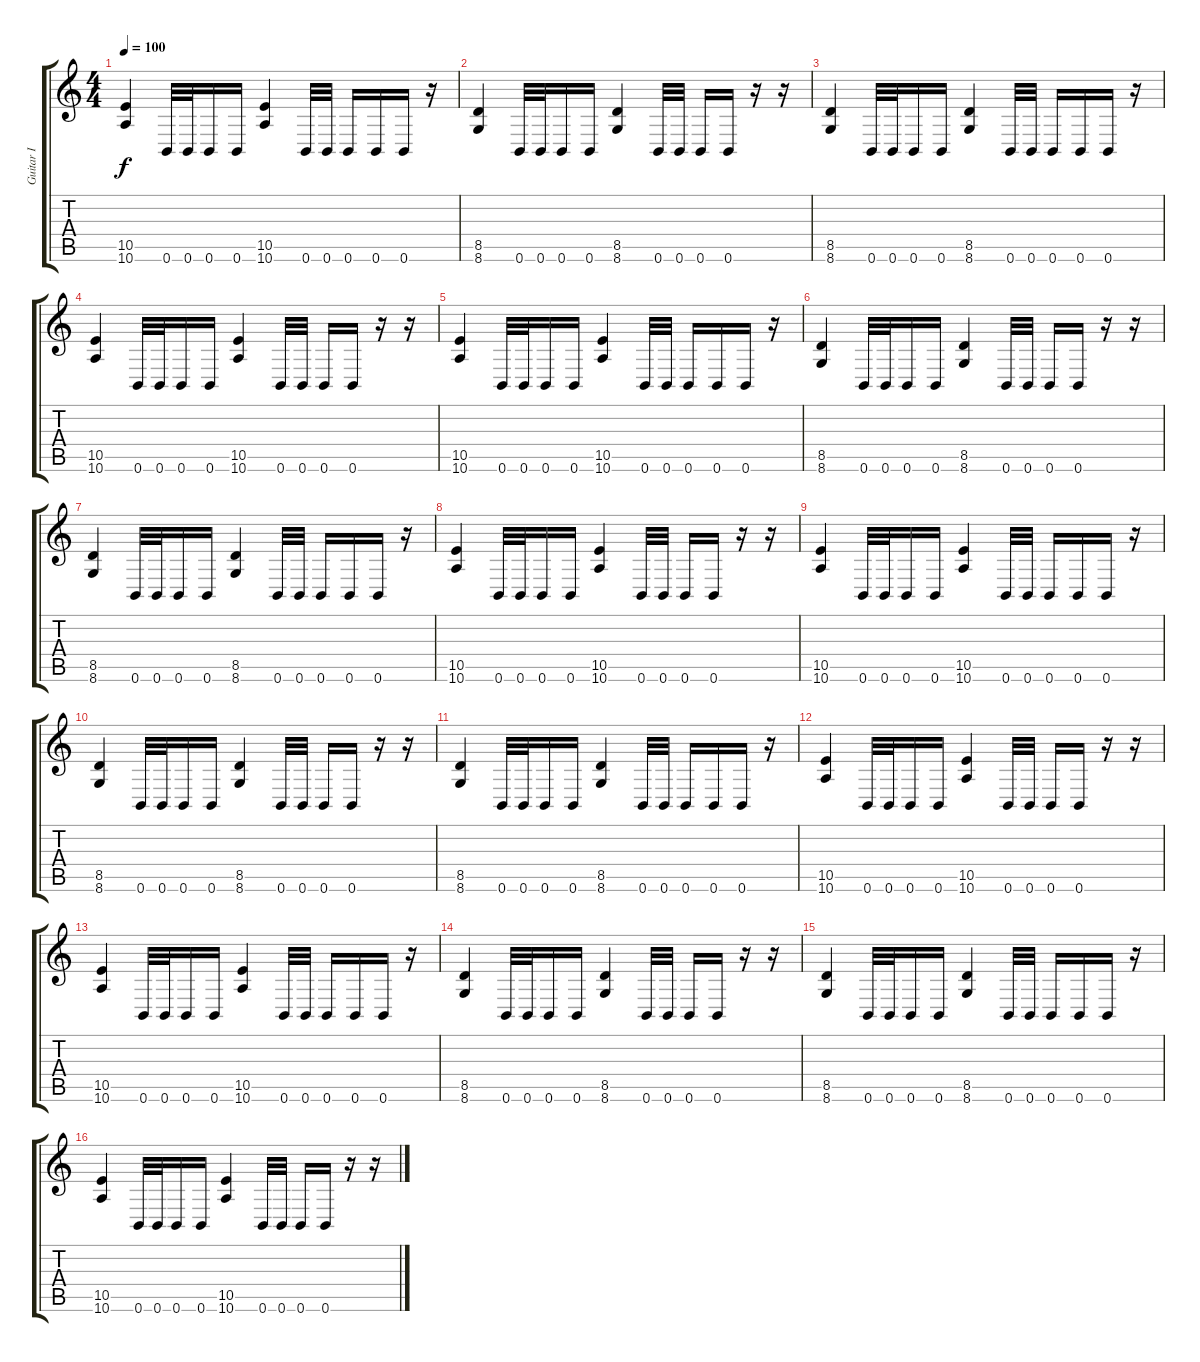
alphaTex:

\track ("Guitar I" "Guitar I") {instrument distortionguitar}
\staff {score tabs}
\tuning (Db4 Ab3 E3 B2 Gb2 B1) {hide}
\ts (4 4)
\tempo 100
\clef g2
\ks c
(10.5 10.6).4{dy f} 0.6.32 0.6.32 0.6.16 0.6.16 (10.5 10.6).4 0.6.32 0.6.32 0.6.16 0.6.16 0.6.16 r.16 |
(8.5 8.6).4 0.6.32 0.6.32 0.6.16 0.6.16 (8.5 8.6).4 0.6.32 0.6.32 0.6.16 0.6.16 r.16 r.16 |
(8.5 8.6).4 0.6.32 0.6.32 0.6.16 0.6.16 (8.5 8.6).4 0.6.32 0.6.32 0.6.16 0.6.16 0.6.16 r.16 |
(10.5 10.6).4 0.6.32 0.6.32 0.6.16 0.6.16 (10.5 10.6).4 0.6.32 0.6.32 0.6.16 0.6.16 r.16 r.16 |
(10.5 10.6).4 0.6.32 0.6.32 0.6.16 0.6.16 (10.5 10.6).4 0.6.32 0.6.32 0.6.16 0.6.16 0.6.16 r.16 |
(8.5 8.6).4 0.6.32 0.6.32 0.6.16 0.6.16 (8.5 8.6).4 0.6.32 0.6.32 0.6.16 0.6.16 r.16 r.16 |
(8.5 8.6).4 0.6.32 0.6.32 0.6.16 0.6.16 (8.5 8.6).4 0.6.32 0.6.32 0.6.16 0.6.16 0.6.16 r.16 |
(10.5 10.6).4 0.6.32 0.6.32 0.6.16 0.6.16 (10.5 10.6).4 0.6.32 0.6.32 0.6.16 0.6.16 r.16 r.16 |
(10.5 10.6).4 0.6.32 0.6.32 0.6.16 0.6.16 (10.5 10.6).4 0.6.32 0.6.32 0.6.16 0.6.16 0.6.16 r.16 |
(8.5 8.6).4 0.6.32 0.6.32 0.6.16 0.6.16 (8.5 8.6).4 0.6.32 0.6.32 0.6.16 0.6.16 r.16 r.16 |
(8.5 8.6).4 0.6.32 0.6.32 0.6.16 0.6.16 (8.5 8.6).4 0.6.32 0.6.32 0.6.16 0.6.16 0.6.16 r.16 |
(10.5 10.6).4 0.6.32 0.6.32 0.6.16 0.6.16 (10.5 10.6).4 0.6.32 0.6.32 0.6.16 0.6.16 r.16 r.16 |
(10.5 10.6).4 0.6.32 0.6.32 0.6.16 0.6.16 (10.5 10.6).4 0.6.32 0.6.32 0.6.16 0.6.16 0.6.16 r.16 |
(8.5 8.6).4 0.6.32 0.6.32 0.6.16 0.6.16 (8.5 8.6).4 0.6.32 0.6.32 0.6.16 0.6.16 r.16 r.16 |
(8.5 8.6).4 0.6.32 0.6.32 0.6.16 0.6.16 (8.5 8.6).4 0.6.32 0.6.32 0.6.16 0.6.16 0.6.16 r.16 |
(10.5 10.6).4 0.6.32 0.6.32 0.6.16 0.6.16 (10.5 10.6).4 0.6.32 0.6.32 0.6.16 0.6.16 r.16 r.16
